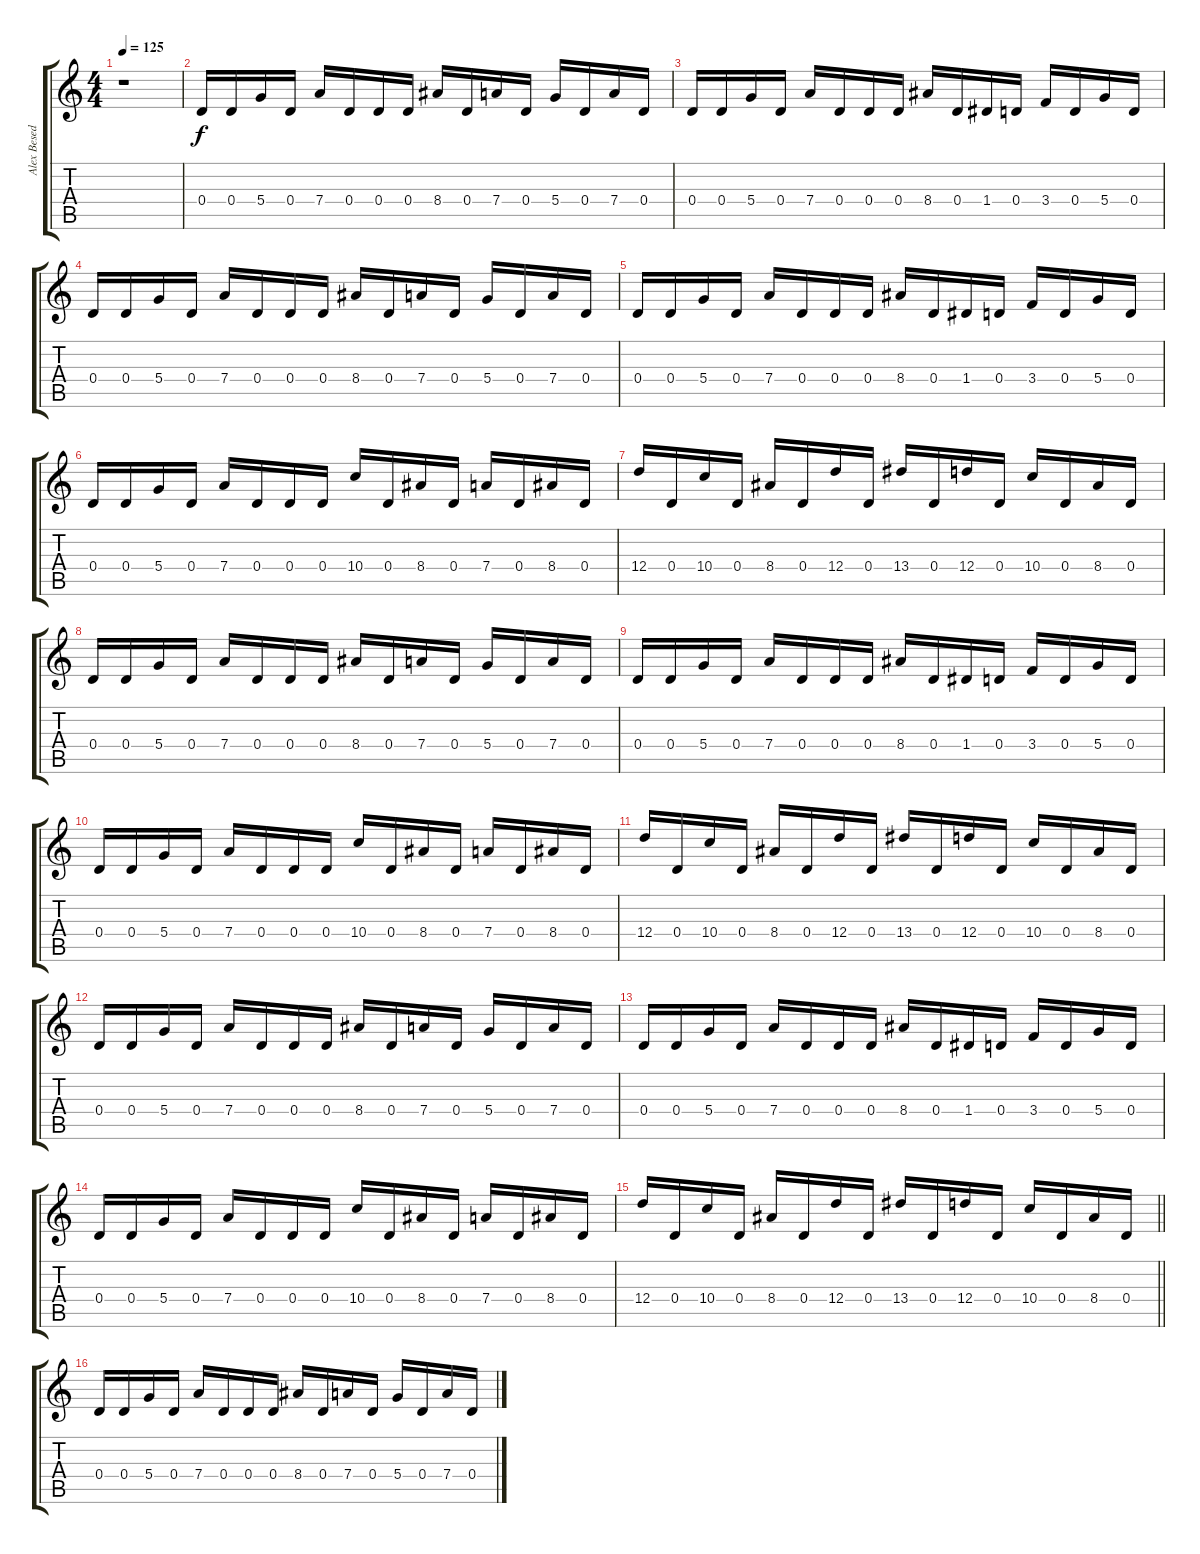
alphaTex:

\track ("Alex Besedin" "Alex Besed") {instrument distortionguitar}
\staff {score tabs}
\tuning (E4 B3 G3 D3 A2 D2) {hide}
\ts (4 4)
\tempo 125
\clef g2
\ks c
r.1{dy f} |
0.4.16 0.4.16 5.4.16 0.4.16 7.4.16 0.4.16 0.4.16 0.4.16 8.4.16 0.4.16 7.4.16 0.4.16 5.4.16 0.4.16 7.4.16 0.4.16 |
0.4.16 0.4.16 5.4.16 0.4.16 7.4.16 0.4.16 0.4.16 0.4.16 8.4.16 0.4.16 1.4.16 0.4.16 3.4.16 0.4.16 5.4.16 0.4.16 |
0.4.16 0.4.16 5.4.16 0.4.16 7.4.16 0.4.16 0.4.16 0.4.16 8.4.16 0.4.16 7.4.16 0.4.16 5.4.16 0.4.16 7.4.16 0.4.16 |
0.4.16 0.4.16 5.4.16 0.4.16 7.4.16 0.4.16 0.4.16 0.4.16 8.4.16 0.4.16 1.4.16 0.4.16 3.4.16 0.4.16 5.4.16 0.4.16 |
0.4.16 0.4.16 5.4.16 0.4.16 7.4.16 0.4.16 0.4.16 0.4.16 10.4.16 0.4.16 8.4.16 0.4.16 7.4.16 0.4.16 8.4.16 0.4.16 |
12.4.16 0.4.16 10.4.16 0.4.16 8.4.16 0.4.16 12.4.16 0.4.16 13.4.16 0.4.16 12.4.16 0.4.16 10.4.16 0.4.16 8.4.16 0.4.16 |
0.4.16 0.4.16 5.4.16 0.4.16 7.4.16 0.4.16 0.4.16 0.4.16 8.4.16 0.4.16 7.4.16 0.4.16 5.4.16 0.4.16 7.4.16 0.4.16 |
0.4.16 0.4.16 5.4.16 0.4.16 7.4.16 0.4.16 0.4.16 0.4.16 8.4.16 0.4.16 1.4.16 0.4.16 3.4.16 0.4.16 5.4.16 0.4.16 |
0.4.16 0.4.16 5.4.16 0.4.16 7.4.16 0.4.16 0.4.16 0.4.16 10.4.16 0.4.16 8.4.16 0.4.16 7.4.16 0.4.16 8.4.16 0.4.16 |
12.4.16 0.4.16 10.4.16 0.4.16 8.4.16 0.4.16 12.4.16 0.4.16 13.4.16 0.4.16 12.4.16 0.4.16 10.4.16 0.4.16 8.4.16 0.4.16 |
0.4.16 0.4.16 5.4.16 0.4.16 7.4.16 0.4.16 0.4.16 0.4.16 8.4.16 0.4.16 7.4.16 0.4.16 5.4.16 0.4.16 7.4.16 0.4.16 |
0.4.16 0.4.16 5.4.16 0.4.16 7.4.16 0.4.16 0.4.16 0.4.16 8.4.16 0.4.16 1.4.16 0.4.16 3.4.16 0.4.16 5.4.16 0.4.16 |
0.4.16 0.4.16 5.4.16 0.4.16 7.4.16 0.4.16 0.4.16 0.4.16 10.4.16 0.4.16 8.4.16 0.4.16 7.4.16 0.4.16 8.4.16 0.4.16 |
\barLineRight lightlight
12.4.16 0.4.16 10.4.16 0.4.16 8.4.16 0.4.16 12.4.16 0.4.16 13.4.16 0.4.16 12.4.16 0.4.16 10.4.16 0.4.16 8.4.16 0.4.16 |
0.4.16 0.4.16 5.4.16 0.4.16 7.4.16 0.4.16 0.4.16 0.4.16 8.4.16 0.4.16 7.4.16 0.4.16 5.4.16 0.4.16 7.4.16 0.4.16
